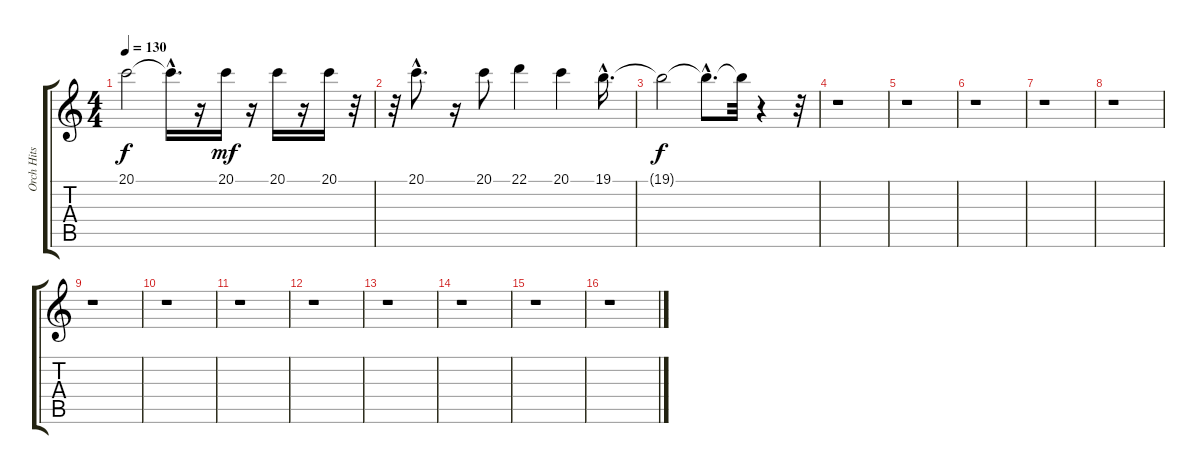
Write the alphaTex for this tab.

\track ("Orch Hits       " "Orch Hits ") {instrument orchestrahit}
\staff {score tabs}
\tuning (E4 B3 G3 D3 A2 E2) {hide}
\ts (4 4)
\tempo 130
\clef g2
\ks c
20.1{t}.2{dy f} 20.1{hac t}.16{d} r.16 20.1.16{dy mf} r.16 20.1.16 r.16 20.1.16 r.32 |
r.32 20.1{hac}.8{d} r.16 20.1.8 22.1.4 20.1.4 19.1{hac}.16{d} |
19.1{t}.2{dy f} 19.1{hac t}.8{d} 19.1{t}.32 r.4 r.32 |
r.1 |
r.1 |
r.1 |
r.1 |
r.1 |
r.1 |
r.1 |
r.1 |
r.1 |
r.1 |
r.1 |
r.1 |
r.1
